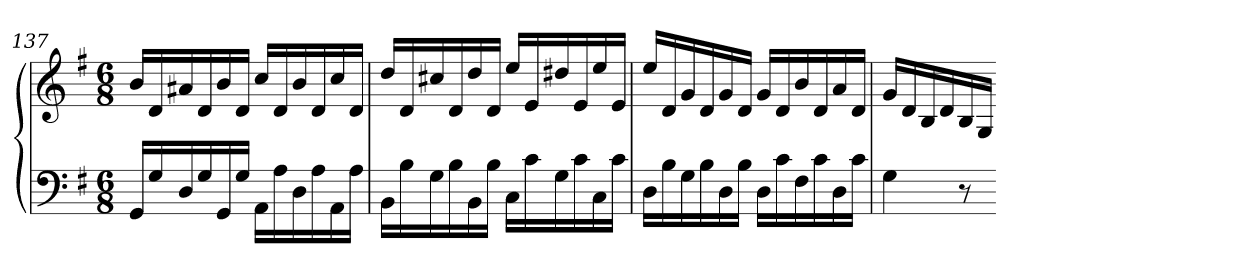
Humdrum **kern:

**kern	**kern
*part1	*part1
*staff2	*staff1
*clefF4	*clefG2
*k[f#]	*k[f#]
*G:	*G:
*M6/8	*M6/8
=137	=137
16GGLL	16bLL
16G	16d
16D	16a#X
16G	16d
16GG	16b
16GJJ	16dJJ
16AALL	16ccLL
16A	16d
16D	16b
16A	16d
16AA	16cc
16AJJ	16dJJ
=138	=138
16BBLL	16ddLL
16B	16d
16G	16cc#X
16B	16d
16BB	16dd
16BJJ	16dJJ
16CLL	16eeLL
16c	16e
16G	16dd#X
16c	16e
16C	16ee
16cJJ	16eJJ
=139	=139
16DLL	16eeLL
16B	16d
16G	16g
16B	16d
16D	16g
16BJJ	16dJJ
16DLL	16gLL
16c	16d
16F#	16b
16c	16d
16D	16a
16cJJ	16dJJ
=140	=140
4G	16gLL
.	16d
.	16B
.	16d
8r	16B
.	16GJJ
=-	=-
*-	*-
